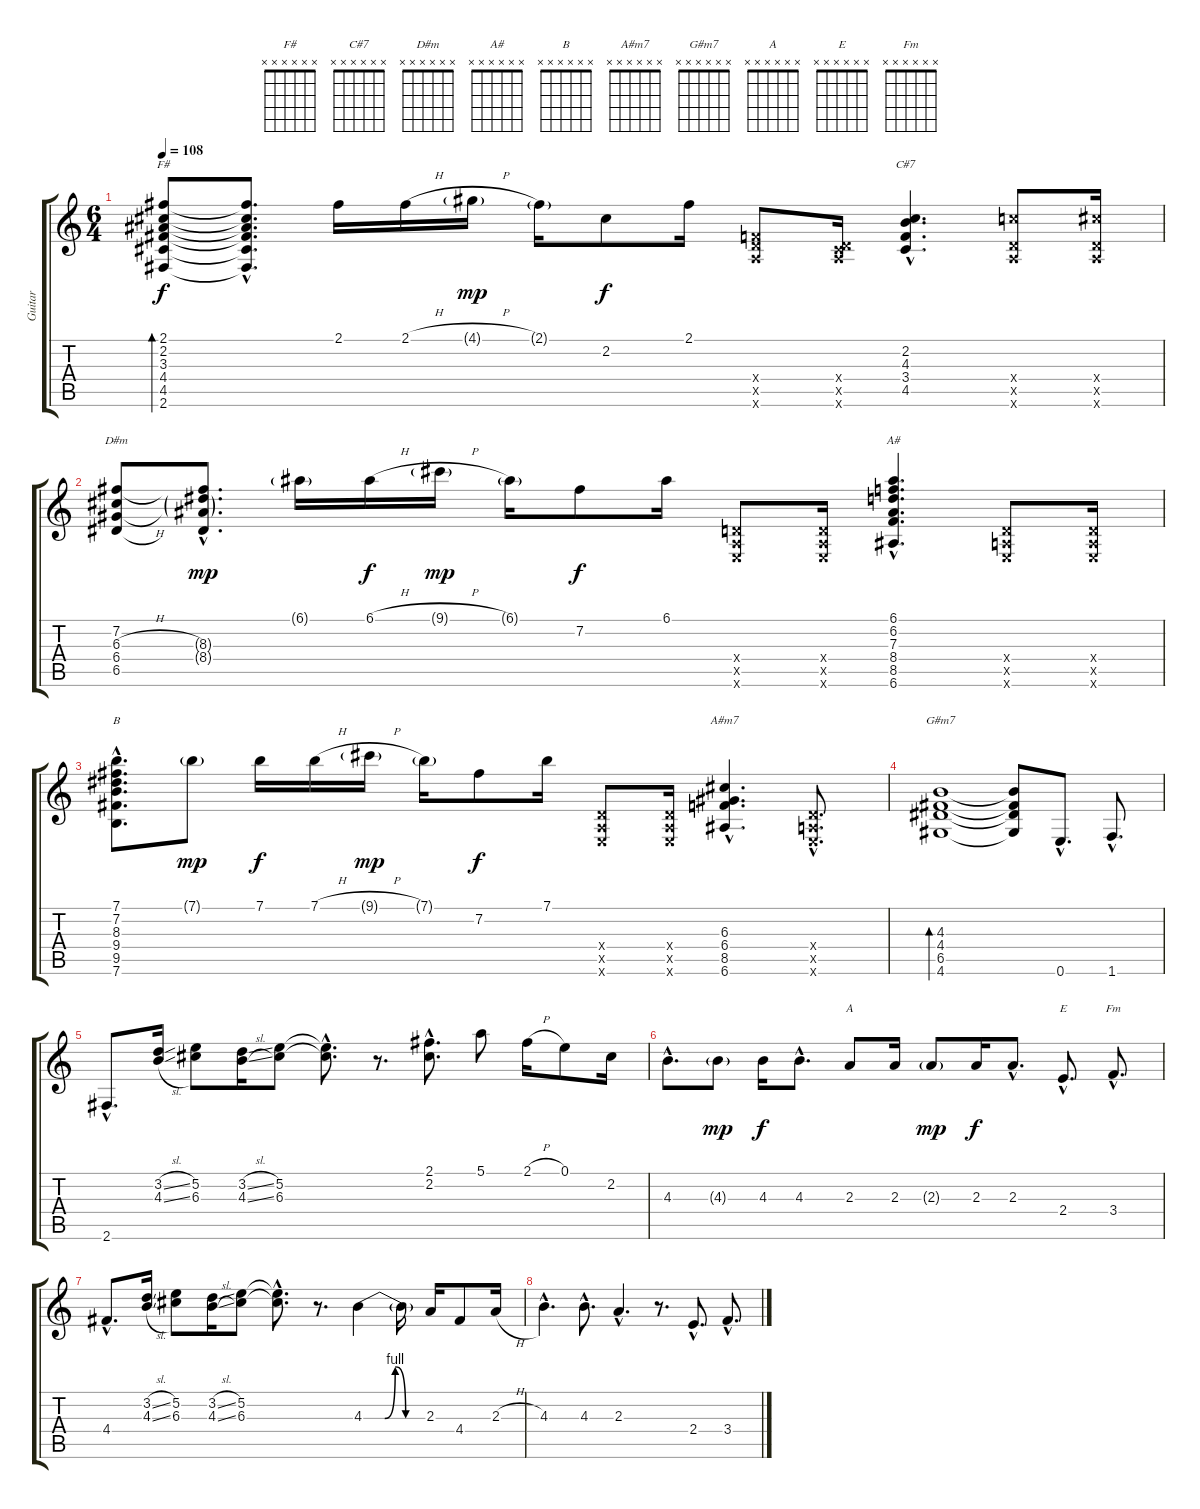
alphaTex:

\track ("Guitar" "Guitar") {instrument acousticguitarnylon}
\staff {score tabs}
\tuning (E4 B3 G3 D3 A2 E2) {hide}
\chord ("F#" x x x x x x)
\chord ("C#7" x x x x x x)
\chord ("D#m" x x x x x x)
\chord ("A#" x x x x x x)
\chord ("B" x x x x x x)
\chord ("A#m7" x x x x x x)
\chord ("G#m7" x x x x x x)
\chord ("A" x x x x x x)
\chord ("E" x x x x x x)
\chord ("Fm" x x x x x x)
\ts (6 4)
\tempo 108
\clef g2
\ks c
(2.1 2.2 3.3 4.4 4.5 2.6).8{bd 120 ch "F#" dy f instrument acousticguitarnylon} (2.1{hac t} 2.2{hac t} 3.3{hac t} 4.4{hac t} 4.5{hac t} 2.6{hac t}).8{d} 2.1.16 2.1{h}.16 4.1{h g}.16{dy mp} 2.1{g}.16 2.2.8{dy f} 2.1.16 (0.4{x} 0.5{x} 13.6{x}).8 (0.4{x} 0.5{x} 9.6{x}).16 (2.2{hac} 4.3{hac} 3.4{hac} 4.5{hac}).4{d ch "C#7"} (0.4{x} 0.5{x} 20.6{x}).8 (0.4{x} 0.5{x} 21.6{x}).16 |
(7.2 6.3{h} 6.4{h} 6.5).8{ch "D#m"} (7.2{hac t} 8.3{g hac} 8.4{g hac} 6.5{hac t}).8{d dy mp} 6.1{g}.16 6.1{h}.16{dy f} 9.1{h g}.16{dy mp} 6.1{g}.16 7.2.8{dy f} 6.1.16 (0.4{x} 0.5{x} 0.6{x}).8 (0.4{x} 0.5{x} 0.6{x}).16 (6.1{hac} 6.2{hac} 7.3{hac} 8.4{hac} 8.5{hac} 6.6{hac}).4{d ch "A#"} (0.4{x} 0.5{x} 0.6{x}).8 (0.4{x} 0.5{x} 0.6{x}).16 |
(7.1{hac} 7.2{hac} 8.3{hac} 9.4{hac} 9.5{hac} 7.6{hac}).8{d ch "B"} 7.1{g}.8{dy mp} 7.1.16{dy f} 7.1{h}.16 9.1{h g}.16{dy mp} 7.1{g}.16 7.2.8{dy f} 7.1.16 (0.4{x} 0.5{x} 0.6{x}).8 (0.4{x} 0.5{x} 0.6{x}).16 (6.3{hac} 6.4{hac} 8.5{hac} 6.6{hac}).4{d ch "A#m7"} (0.4{hac x} 0.5{hac x} 0.6{hac x}).8{d} |
(4.3 4.4 6.5 4.6).1{bd 120 ch "G#m7"} (4.3{t} 4.4{t} 6.5{t} 4.6{t}).8 0.6{hac}.8{d} 1.6{hac}.8{d} |
2.6{hac}.8{d} (3.2{sl} 4.3{sl}).16 (5.2 6.3).8 (3.2{sl} 4.3{sl}).16 (5.2 6.3).8 (5.2{hac t} 6.3{hac t}).8{d} r.8{d} (2.1{hac} 2.2{hac}).8{d} 5.1.8 2.1{h}.16 0.1.8 2.2.16 |
4.3{hac}.8{d} 4.3{g}.8{dy mp} 4.3.16{dy f} 4.3{hac}.8{d} 2.3.8{ch "A"} 2.3.16 2.3{g}.8{dy mp} 2.3.16{dy f} 2.3{hac}.8{d} 2.4{hac}.8{d ch "E"} 3.4{hac}.8{d ch "Fm"} |
4.4{hac}.8{d} (3.2{sl} 4.3{sl}).16 (5.2 6.3).8 (3.2{sl} 4.3{sl}).16 (5.2 6.3).8 (5.2{hac t} 6.3{hac t}).8{d} r.8{d} 4.3{be (custom 0 0 20 0 30 4 40 0 60 0)}.4 4.3{t}.16 2.3.16 4.4.8 2.3{h}.16 |
4.3{hac}.4{d} 4.3{hac}.8{d} 2.3{hac}.4{d} r.8{d} 2.4{hac}.8{d} 3.4{hac}.8{d}
